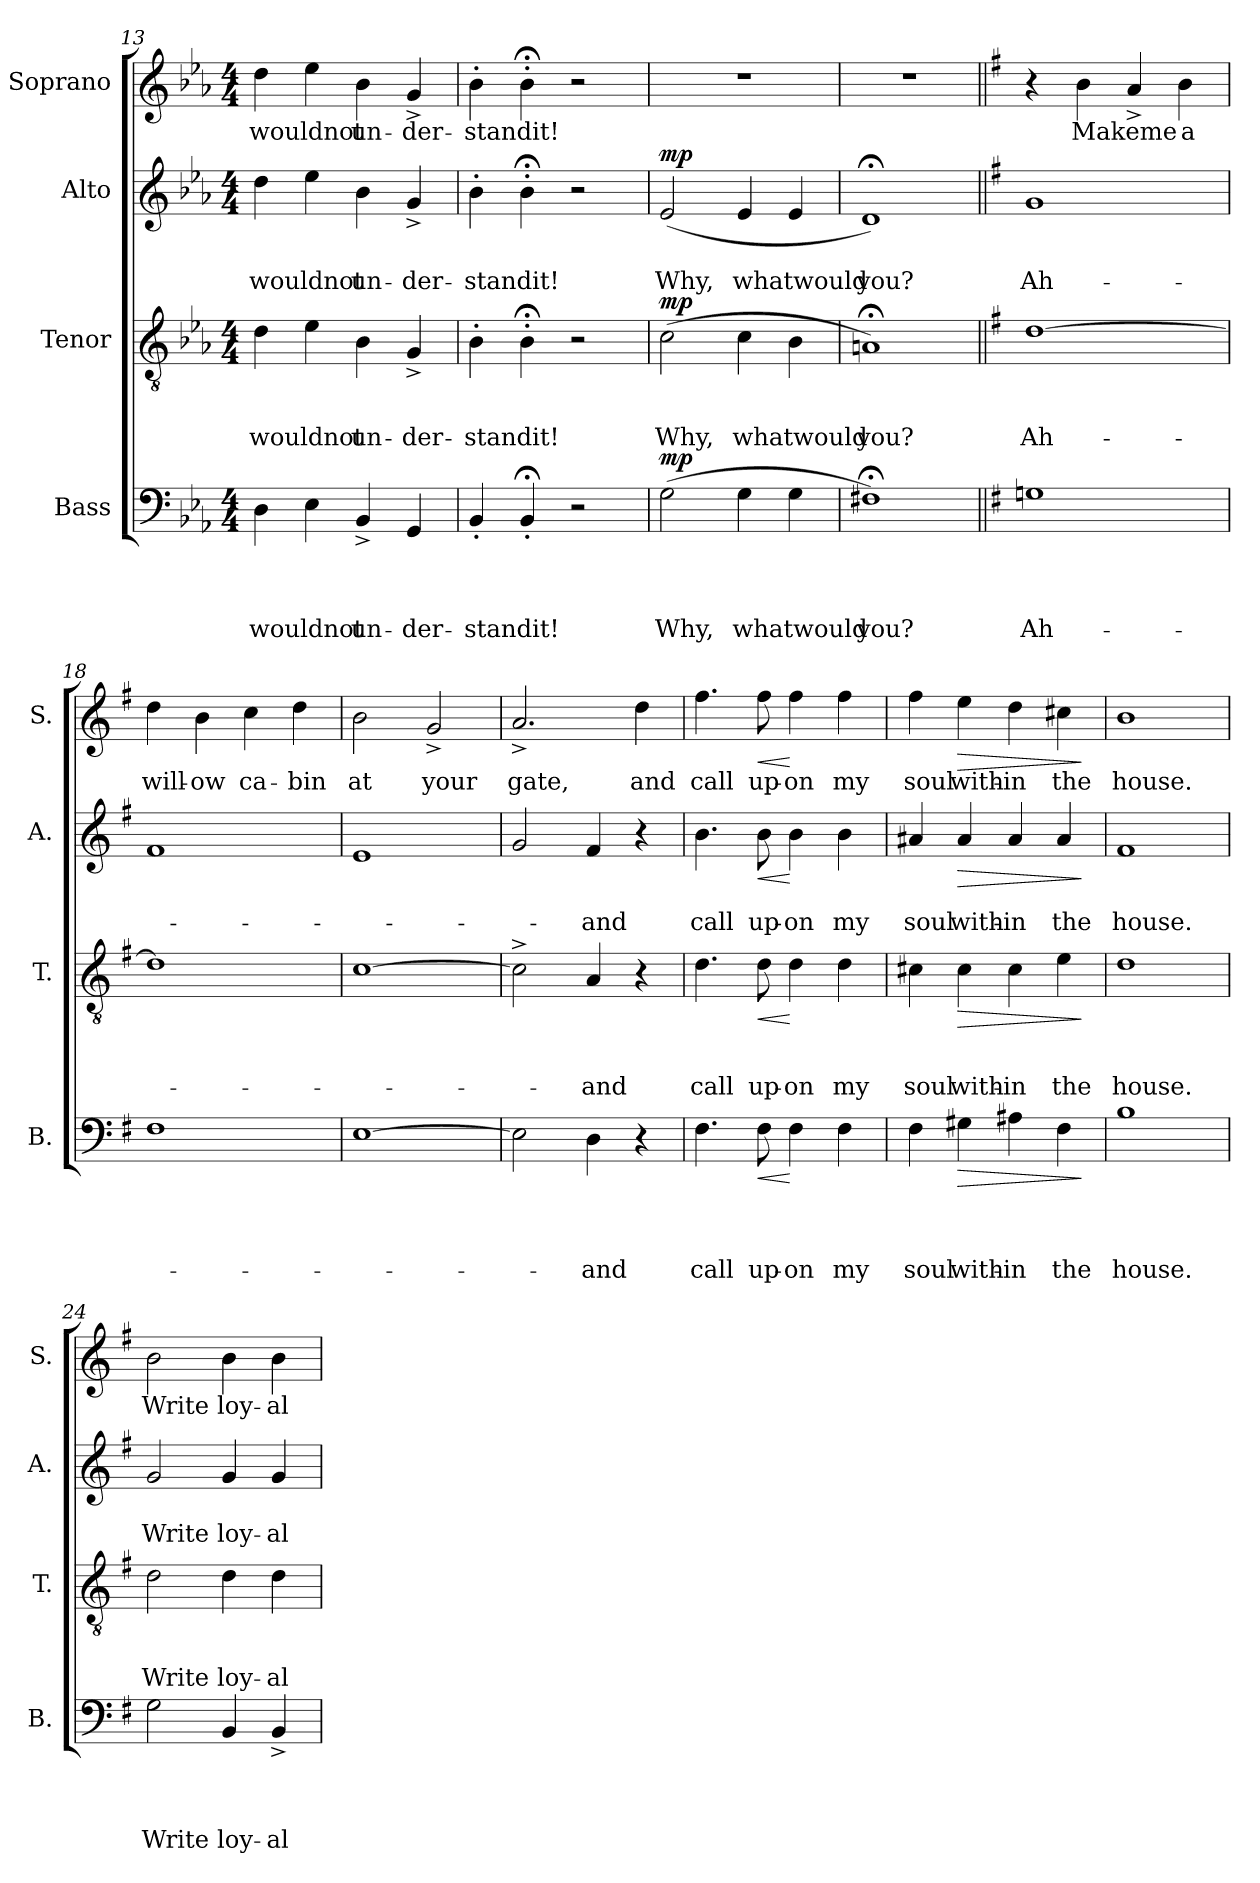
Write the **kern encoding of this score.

**kern	**text	**text	**text	**text	**dynam	**kern	**text	**text	**text	**dynam	**kern	**text	**text	**dynam	**kern	**text	**dynam
*part4	*part4	*part4	*part4	*part4	*part4	*part3	*part3	*part3	*part3	*part3	*part2	*part2	*part2	*part2	*part1	*part1	*part1
*staff4	*staff4	*staff4	*staff4	*staff4	*staff4	*staff3	*staff3	*staff3	*staff3	*staff3	*staff2	*staff2	*staff2	*staff2	*staff1	*staff1	*staff1
*I"Bass	*	*	*	*	*	*I"Tenor	*	*	*	*	*I"Alto	*	*	*	*I"Soprano	*	*
*I'B.	*	*	*	*	*	*I'T.	*	*	*	*	*I'A.	*	*	*	*I'S.	*	*
*clefF4	*	*	*	*	*	*clefGv2	*	*	*	*	*clefG2	*	*	*	*clefG2	*	*
*k[b-e-a-]	*	*	*	*	*	*k[b-e-a-]	*	*	*	*	*k[b-e-a-]	*	*	*	*k[b-e-a-]	*	*
*E-:	*	*	*	*	*	*E-:	*	*	*	*	*E-:	*	*	*	*E-:	*	*
*M4/4	*	*	*	*	*	*M4/4	*	*	*	*	*M4/4	*	*	*	*M4/4	*	*
=13	=13	=13	=13	=13	=13	=13	=13	=13	=13	=13	=13	=13	=13	=13	=13	=13	=13
!	!	!	!	!LO:LY:b	!	!	!	!	!LO:LY:b	!	!	!	!LO:LY:b	!	!	!LO:LY:b	!
4D\	.	.	.	wouldnot	.	4d\	.	.	wouldnot	.	4dd\	.	wouldnot	.	4dd\	wouldnot	.
4E-\	.	.	.	.	.	4e-\	.	.	.	.	4ee-\	.	.	.	4ee-\	.	.
!	!	!	!	!LO:LY:b	!	!	!	!	!LO:LY:b	!	!	!	!LO:LY:b	!	!	!LO:LY:b	!
4BB-^</	.	.	.	un-	.	4B-\	.	.	un-	.	4b-\	.	un-	.	4b-\	un-	.
!	!	!	!	!LO:LY:b	!	!	!	!	!LO:LY:b	!	!	!	!LO:LY:b	!	!	!LO:LY:b	!
4GG/	.	.	.	-der-	.	4G^</	.	.	-der-	.	4g^</	.	-der-	.	4g^</	-der-	.
!!LO:PB:g=z
=14	=14	=14	=14	=14	=14	=14	=14	=14	=14	=14	=14	=14	=14	=14	=14	=14	=14
!	!	!	!	!LO:LY:b	!	!	!	!	!LO:LY:b	!	!	!	!LO:LY:b	!	!	!LO:LY:b	!
4BB-'</	.	.	.	-standit!	.	4B-'>\	.	.	-standit!	.	4b-'>\	.	-standit!	.	4b-'>\	-standit!	.
4BB-;'</	.	.	.	.	.	4B-;<'>\	.	.	.	.	4b-;<'>\	.	.	.	4b-;<'>\	.	.
2r	.	.	.	.	.	2r	.	.	.	.	2r	.	.	.	2r	.	.
=15	=15	=15	=15	=15	=15	=15	=15	=15	=15	=15	=15	=15	=15	=15	=15	=15	=15
!	!	!	!	!LO:LY:b	!LO:DY:b	!	!	!	!LO:LY:b	!LO:DY:b	!	!	!LO:LY:b	!LO:DY:b	!	!	!
(>2G\	.	.	.	Why,	mp	(>2c\	.	.	Why,	mp	(<2e-/	.	Why,	mp	1r	.	.
!	!	!	!	!LO:LY:b	!	!	!	!	!LO:LY:b	!	!	!	!LO:LY:b	!	!	!	!
4G\	.	.	.	whatwould	.	4c\	.	.	whatwould	.	4e-/	.	whatwould	.	.	.	.
4G\	.	.	.	.	.	4B-\	.	.	.	.	4e-/	.	.	.	.	.	.
=16	=16	=16	=16	=16	=16	=16	=16	=16	=16	=16	=16	=16	=16	=16	=16	=16	=16
!	!	!	!	!LO:LY:b	!	!	!	!	!LO:LY:b	!	!	!	!LO:LY:b	!	!	!	!
1F#X;<)	.	.	.	you?	.	1An;)	.	.	you?	.	1d;)	.	you?	.	1r	.	.
=17||	=17||	=17||	=17||	=17||	=17||	=17||	=17||	=17||	=17||	=17||	=17||	=17||	=17||	=17||	=17||	=17||	=17||
*k[f#]	*	*	*	*	*	*k[f#]	*	*	*	*	*k[f#]	*	*	*	*k[f#]	*	*
*G:	*	*	*	*	*	*G:	*	*	*	*	*G:	*	*	*	*G:	*	*
!	!	!	!	!LO:LY:b	!	!	!	!	!LO:LY:b	!	!	!	!LO:LY:b	!	!	!	!
1Gn	.	.	.	Ah-	.	[>1d	.	.	Ah-	.	1g	.	Ah-	.	4r	.	.
!	!	!	!	!	!	!	!	!	!	!	!	!	!	!	!	!LO:LY:b	!
.	.	.	.	.	.	.	.	.	.	.	.	.	.	.	4b\	Makeme	.
.	.	.	.	.	.	.	.	.	.	.	.	.	.	.	4a^</	.	.
!	!	!	!	!	!	!	!	!	!	!	!	!	!	!	!	!LO:LY:b	!
.	.	.	.	.	.	.	.	.	.	.	.	.	.	.	4b\	a	.
=18	=18	=18	=18	=18	=18	=18	=18	=18	=18	=18	=18	=18	=18	=18	=18	=18	=18
!	!	!	!	!	!	!	!	!	!	!	!	!	!	!	!	!LO:LY:b	!
1F#	.	.	.	.	.	1d]	.	.	.	.	1f#	.	.	.	4dd\	will-	.
!	!	!	!	!	!	!	!	!	!	!	!	!	!	!	!	!LO:LY:b	!
.	.	.	.	.	.	.	.	.	.	.	.	.	.	.	4b\	-ow	.
!	!	!	!	!	!	!	!	!	!	!	!	!	!	!	!	!LO:LY:b	!
.	.	.	.	.	.	.	.	.	.	.	.	.	.	.	4cc\	ca-	.
!	!	!	!	!	!	!	!	!	!	!	!	!	!	!	!	!LO:LY:b	!
.	.	.	.	.	.	.	.	.	.	.	.	.	.	.	4dd\	-bin	.
=19	=19	=19	=19	=19	=19	=19	=19	=19	=19	=19	=19	=19	=19	=19	=19	=19	=19
!	!	!	!	!	!	!	!	!	!	!	!	!	!	!	!	!LO:LY:b	!
[>1E	.	.	.	.	.	[>1c	.	.	.	.	1e	.	.	.	2b\	at	.
!	!	!	!	!	!	!	!	!	!	!	!	!	!	!	!	!LO:LY:b	!
.	.	.	.	.	.	.	.	.	.	.	.	.	.	.	2g^</	your	.
=20	=20	=20	=20	=20	=20	=20	=20	=20	=20	=20	=20	=20	=20	=20	=20	=20	=20
!	!	!	!	!	!	!	!	!	!	!	!	!	!	!	!	!LO:LY:b	!
2E\]	.	.	.	.	.	2c^>\]	.	.	.	.	2g/	.	.	.	2.a^</	gate,	.
!	!	!	!	!LO:LY:b	!	!	!	!	!LO:LY:b	!	!	!	!LO:LY:b	!	!	!	!
4D\	.	.	.	-and	.	4A/	.	.	-and	.	4f#/	.	-and	.	.	.	.
!	!	!	!	!	!	!	!	!	!	!	!	!	!	!	!	!LO:LY:b	!
4r	.	.	.	.	.	4r	.	.	.	.	4r	.	.	.	4dd\	and	.
!!LO:LB:g=z
=21	=21	=21	=21	=21	=21	=21	=21	=21	=21	=21	=21	=21	=21	=21	=21	=21	=21
!	!	!	!	!LO:LY:b	!	!	!	!	!LO:LY:b	!	!	!	!LO:LY:b	!	!	!LO:LY:b	!
4.F#\	.	.	.	call	.	4.d\	.	.	call	.	4.b\	.	call	.	4.ff#\	call	.
!	!	!	!	!LO:LY:b	!LO:HP:b	!	!	!	!LO:LY:b	!LO:HP:b	!	!	!LO:LY:b	!LO:HP:b	!	!LO:LY:b	!LO:HP:b
8F#\	.	.	.	up-	<	8d\	.	.	up-	<	8b\	.	up-	<	8ff#\	up-	<
!	!	!	!	!LO:LY:b	!	!	!	!	!LO:LY:b	!	!	!	!LO:LY:b	!	!	!LO:LY:b	!
4F#\	.	.	.	-on	[	4d\	.	.	-on	[	4b\	.	-on	[	4ff#\	-on	[
!	!	!	!	!LO:LY:b	!	!	!	!	!LO:LY:b	!	!	!	!LO:LY:b	!	!	!LO:LY:b	!
4F#\	.	.	.	my	.	4d\	.	.	my	.	4b\	.	my	.	4ff#\	my	.
=22	=22	=22	=22	=22	=22	=22	=22	=22	=22	=22	=22	=22	=22	=22	=22	=22	=22
!	!	!	!	!LO:LY:b	!	!	!	!	!LO:LY:b	!	!	!	!LO:LY:b	!	!	!LO:LY:b	!
4F#\	.	.	.	soul	.	4c#X\	.	.	soul	.	4a#X/	.	soul	.	4ff#\	soul	.
!	!	!	!	!LO:LY:b	!LO:HP:b	!	!	!	!LO:LY:b	!LO:HP:b	!	!	!LO:LY:b	!LO:HP:b	!	!LO:LY:b	!LO:HP:b
4G#X\	.	.	.	with-	>	4c#\	.	.	with-	>	4a#/	.	with-	>	4ee\	with-	>
!	!	!	!	!LO:LY:b	!	!	!	!	!LO:LY:b	!	!	!	!LO:LY:b	!	!	!LO:LY:b	!
4A#X\	.	.	.	-in	.	4c#\	.	.	-in	.	4a#/	.	-in	.	4dd\	-in	.
!	!	!	!	!LO:LY:b	!	!	!	!	!LO:LY:b	!	!	!	!LO:LY:b	!	!	!LO:LY:b	!
4F#\	.	.	.	the	.	4e\	.	.	the	.	4a#/	.	the	.	4cc#X\	the	.
.	.	.	.	.	]	.	.	.	.	]	.	.	.	]	.	.	]
=23	=23	=23	=23	=23	=23	=23	=23	=23	=23	=23	=23	=23	=23	=23	=23	=23	=23
!	!	!	!	!LO:LY:b	!	!	!	!	!LO:LY:b	!	!	!	!LO:LY:b	!	!	!LO:LY:b	!
1B	.	.	.	house.	.	1d	.	.	house.	.	1f#	.	house.	.	1b	house.	.
=24	=24	=24	=24	=24	=24	=24	=24	=24	=24	=24	=24	=24	=24	=24	=24	=24	=24
!	!	!	!	!LO:LY:b	!	!	!	!	!LO:LY:b	!	!	!	!LO:LY:b	!	!	!LO:LY:b	!
2G\	.	.	.	Write	.	2d\	.	.	Write	.	2g/	.	Write	.	2b\	Write	.
!	!	!	!	!LO:LY:b	!	!	!	!	!LO:LY:b	!	!	!	!LO:LY:b	!	!	!LO:LY:b	!
4BB/	.	.	.	loy-	.	4d\	.	.	loy-	.	4g/	.	loy-	.	4b\	loy-	.
!	!	!	!	!LO:LY:b	!	!	!	!	!LO:LY:b	!	!	!	!LO:LY:b	!	!	!LO:LY:b	!
4BB^</	.	.	.	-al	.	4d\	.	.	-al	.	4g/	.	-al	.	4b\	-al	.
=	=	=	=	=	=	=	=	=	=	=	=	=	=	=	=	=	=
*-	*-	*-	*-	*-	*-	*-	*-	*-	*-	*-	*-	*-	*-	*-	*-	*-	*-
